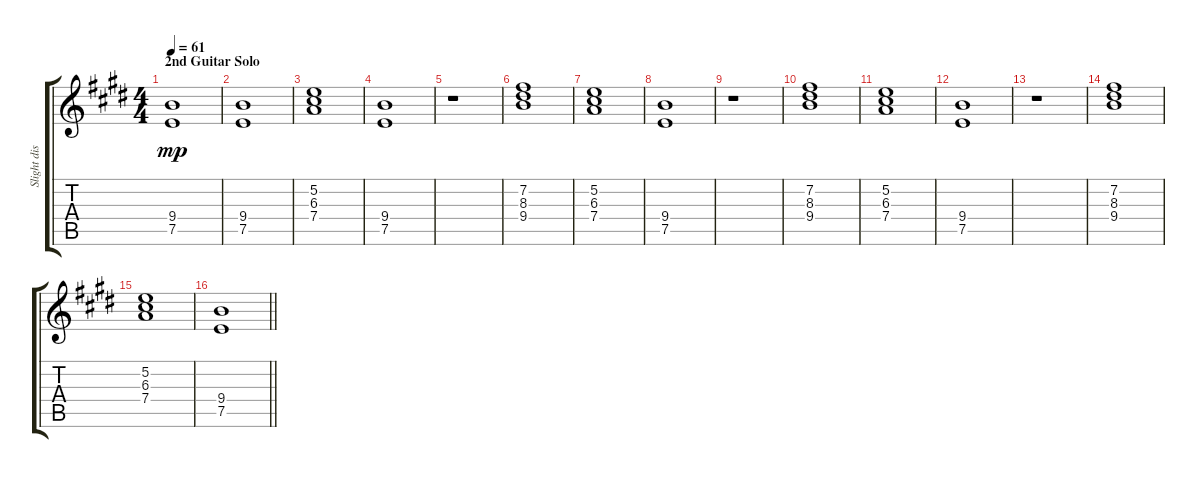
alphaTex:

\track ("Slight dist" "Slight dis") {instrument electricguitarjazz}
\staff {score tabs}
\tuning (E4 B3 G3 D3 A2 E2) {hide}
\ts (4 4)
\section ("" "2nd Guitar Solo")
\tempo 61
\clef g2
\ks c#minor
(9.4 7.5).1{dy mp} |
(9.4 7.5).1 |
(5.2 6.3 7.4).1 |
(9.4 7.5).1 |
r.1 |
(7.2 8.3 9.4).1 |
(5.2 6.3 7.4).1 |
(9.4 7.5).1 |
r.1 |
(7.2 8.3 9.4).1 |
(5.2 6.3 7.4).1 |
(9.4 7.5).1 |
r.1 |
(7.2 8.3 9.4).1 |
(5.2 6.3 7.4).1 |
\barLineRight lightlight
(9.4 7.5).1
